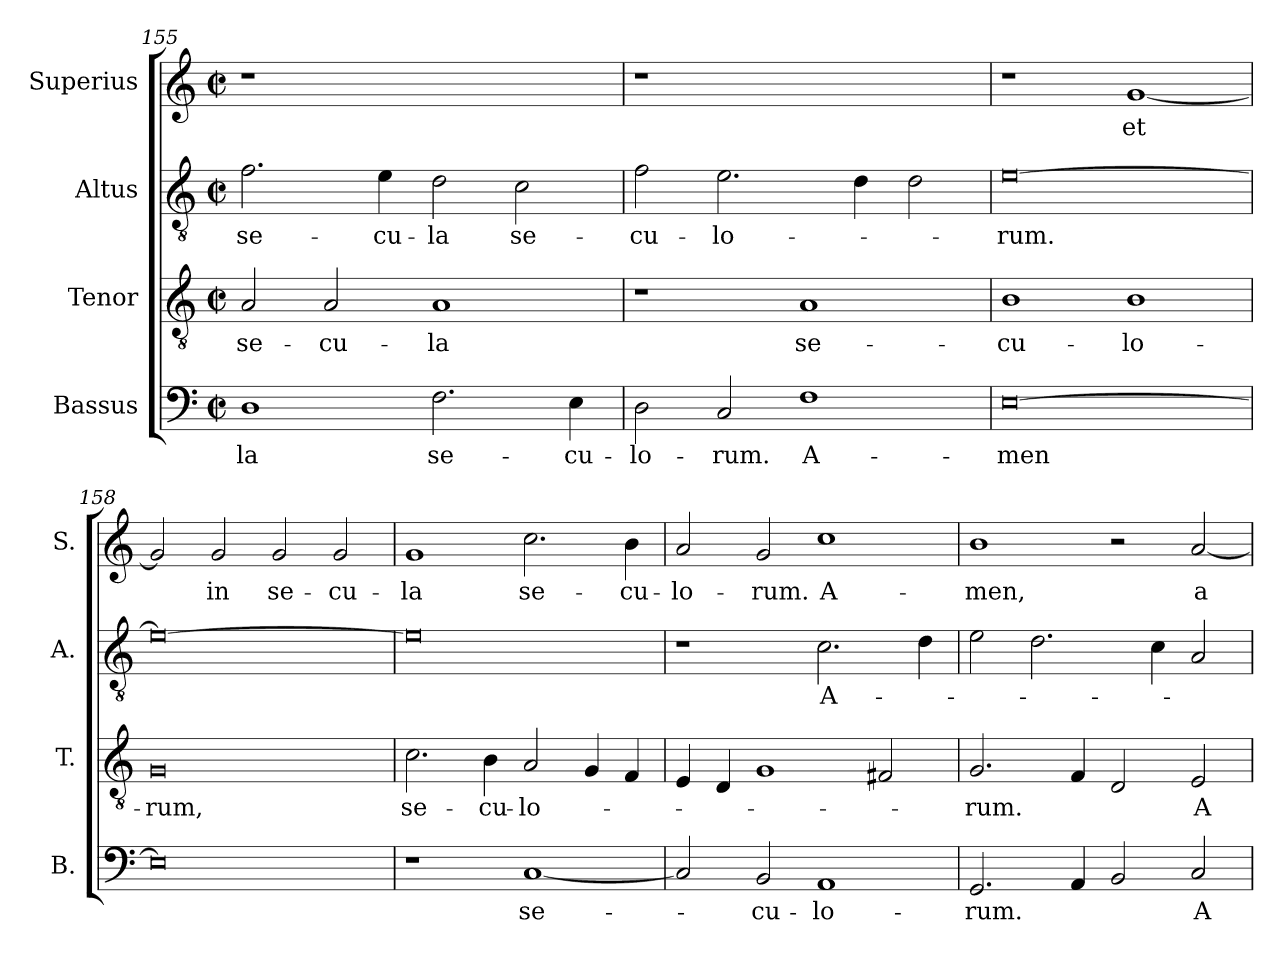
**kern	**text	**kern	**text	**kern	**text	**kern	**text
*part4	*part4	*part3	*part3	*part2	*part2	*part1	*part1
*staff4	*staff4	*staff3	*staff3	*staff2	*staff2	*staff1	*staff1
*I"Bassus	*	*I"Tenor	*	*I"Altus	*	*I"Superius	*
*I'B.	*	*I'T.	*	*I'A.	*	*I'S.	*
*clefF4	*	*clefGv2	*	*clefGv2	*	*clefG2	*
*	*	*ITrd7c12	*	*ITrd7c12	*	*	*
*k[]	*	*k[]	*	*k[]	*	*k[]	*
*C:	*	*C:	*	*C:	*	*C:	*
*M2/2	*	*M2/2	*	*M2/2	*	*M2/2	*
*met(c|)	*	*met(c|)	*	*met(c|)	*	*met(c|)	*
=155	=155	=155	=155	=155	=155	=155	=155
!	!LO:LY:b:color=#000000	!	!	!	!	!	!
!	!	!	!LO:LY:b:color=#000000	!	!	!	!
!	!	!	!	!	!LO:LY:b:color=#000000	!LO:N:vis=1	!
1Di	-la	2AAi/	se-	2.Fi\	se-	1r	.
!	!	!	!LO:LY:b:color=#000000	!	!	!	!
.	.	2AAi/	-cu-	.	.	.	.
!	!	!	!	!	!LO:LY:b:color=#000000	!	!
.	.	.	.	4Ei\	-cu-	.	.
!	!LO:LY:b:color=#000000	!	!	!	!	!	!
!	!	!	!LO:LY:b:color=#000000	!	!	!	!
!	!	!	!	!	!LO:LY:b:color=#000000	!	!
2.Fi\	se-	1AAi	-la	2Di\	-la	1ryy	.
!	!	!	!	!	!LO:LY:b:color=#000000	!	!
.	.	.	.	2Ci\	se-	.	.
!	!LO:LY:b:color=#000000	!	!	!	!	!	!
4Ei\	-cu-	.	.	.	.	.	.
=156	=156	=156	=156	=156	=156	=156	=156
!	!LO:LY:b:color=#000000	!	!	!	!	!	!
!	!	!	!	!	!LO:LY:b:color=#000000	!LO:N:vis=1	!
2Di\	-lo-	1r	.	2Fi\	-cu-	1r	.
!	!LO:LY:b:color=#000000	!	!	!	!	!	!
!	!	!	!	!	!LO:LY:b:color=#000000	!	!
2Ci/	-rum.	.	.	2.Ei\	-lo-	.	.
!	!LO:LY:b:color=#000000	!	!	!	!	!	!
!	!	!	!LO:LY:b:color=#000000	!	!	!	!
1Fi	A-	1AAi	se-	.	.	1ryy	.
.	.	.	.	4Di\	.	.	.
.	.	.	.	2Di\	.	.	.
=157	=157	=157	=157	=157	=157	=157	=157
!	!LO:LY:b:color=#000000	!	!	!	!	!	!
!	!	!	!LO:LY:b:color=#000000	!	!	!	!
!	!	!	!	!	!LO:LY:b:color=#000000	!	!
[>0Ei	-men	1BBi	-cu-	[>0Ei	-rum.	1r	.
!	!	!	!LO:LY:b:color=#000000	!	!	!	!
!	!	!	!	!	!	!	!LO:LY:b:color=#000000
.	.	1BBi	-lo-	.	.	[<1gi	et
!!LO:PB:g=z
=158	=158	=158	=158	=158	=158	=158	=158
!	!	!	!LO:LY:b:color=#000000	!	!	!	!
0Ei]	.	0GGi	-rum,	0Ei_>	.	2gi/]	.
!	!	!	!	!	!	!	!LO:LY:b:color=#000000
.	.	.	.	.	.	2gi/	in
!	!	!	!	!	!	!	!LO:LY:b:color=#000000
.	.	.	.	.	.	2gi/	se-
!	!	!	!	!	!	!	!LO:LY:b:color=#000000
.	.	.	.	.	.	2gi/	-cu-
=159	=159	=159	=159	=159	=159	=159	=159
!	!	!	!LO:LY:b:color=#000000	!	!	!	!
!	!	!	!	!	!	!	!LO:LY:b:color=#000000
1r	.	2.Ci\	se-	0Ei]	.	1gi	-la
!	!	!	!LO:LY:b:color=#000000	!	!	!	!
.	.	4BBi\	-cu-	.	.	.	.
!	!LO:LY:b:color=#000000	!	!	!	!	!	!
!	!	!	!LO:LY:b:color=#000000	!	!	!	!
!	!	!	!	!	!	!	!LO:LY:b:color=#000000
[<1Ci	se-	2AAi/	-lo-	.	.	2.cci\	se-
.	.	4GGi/	.	.	.	.	.
!	!	!	!	!	!	!	!LO:LY:b:color=#000000
.	.	4FFi/	.	.	.	4bi\	-cu-
=160	=160	=160	=160	=160	=160	=160	=160
!	!	!	!	!	!	!	!LO:LY:b:color=#000000
2Ci/]	.	4EEi/	.	1r	.	2ai/	-lo-
.	.	4DDi/	.	.	.	.	.
!	!LO:LY:b:color=#000000	!	!	!	!	!	!
!	!	!	!	!	!	!	!LO:LY:b:color=#000000
2BBi/	-cu-	1GGi	.	.	.	2gi/	-rum.
!	!LO:LY:b:color=#000000	!	!	!	!	!	!
!	!	!	!	!	!LO:LY:b:color=#000000	!	!
!	!	!	!	!	!	!	!LO:LY:b:color=#000000
1AAi	-lo-	.	.	2.Ci\	A-	1cci	A-
.	.	2FF#Xi/	.	.	.	.	.
.	.	.	.	4Di\	.	.	.
=161	=161	=161	=161	=161	=161	=161	=161
!	!LO:LY:b:color=#000000	!	!	!	!	!	!
!	!	!	!LO:LY:b:color=#000000	!	!	!	!
!	!	!	!	!	!	!	!LO:LY:b:color=#000000
2.GGi/	-rum.	2.GGi/	-rum.	2Ei\	.	1bi	-men,
.	.	.	.	2.Di\	.	.	.
4AAi/	.	4FFi/	.	.	.	.	.
2BBi/	.	2DDi/	.	.	.	2r	.
.	.	.	.	4Ci\	.	.	.
!	!LO:LY:b:color=#000000	!	!	!	!	!	!
!	!	!	!LO:LY:b:color=#000000	!	!	!	!
!	!	!	!	!	!	!	!LO:LY:b:color=#000000
2Ci/	A-	2EEi/	A-	2AAi/	.	[<2ai/	a-
=	=	=	=	=	=	=	=
*-	*-	*-	*-	*-	*-	*-	*-
